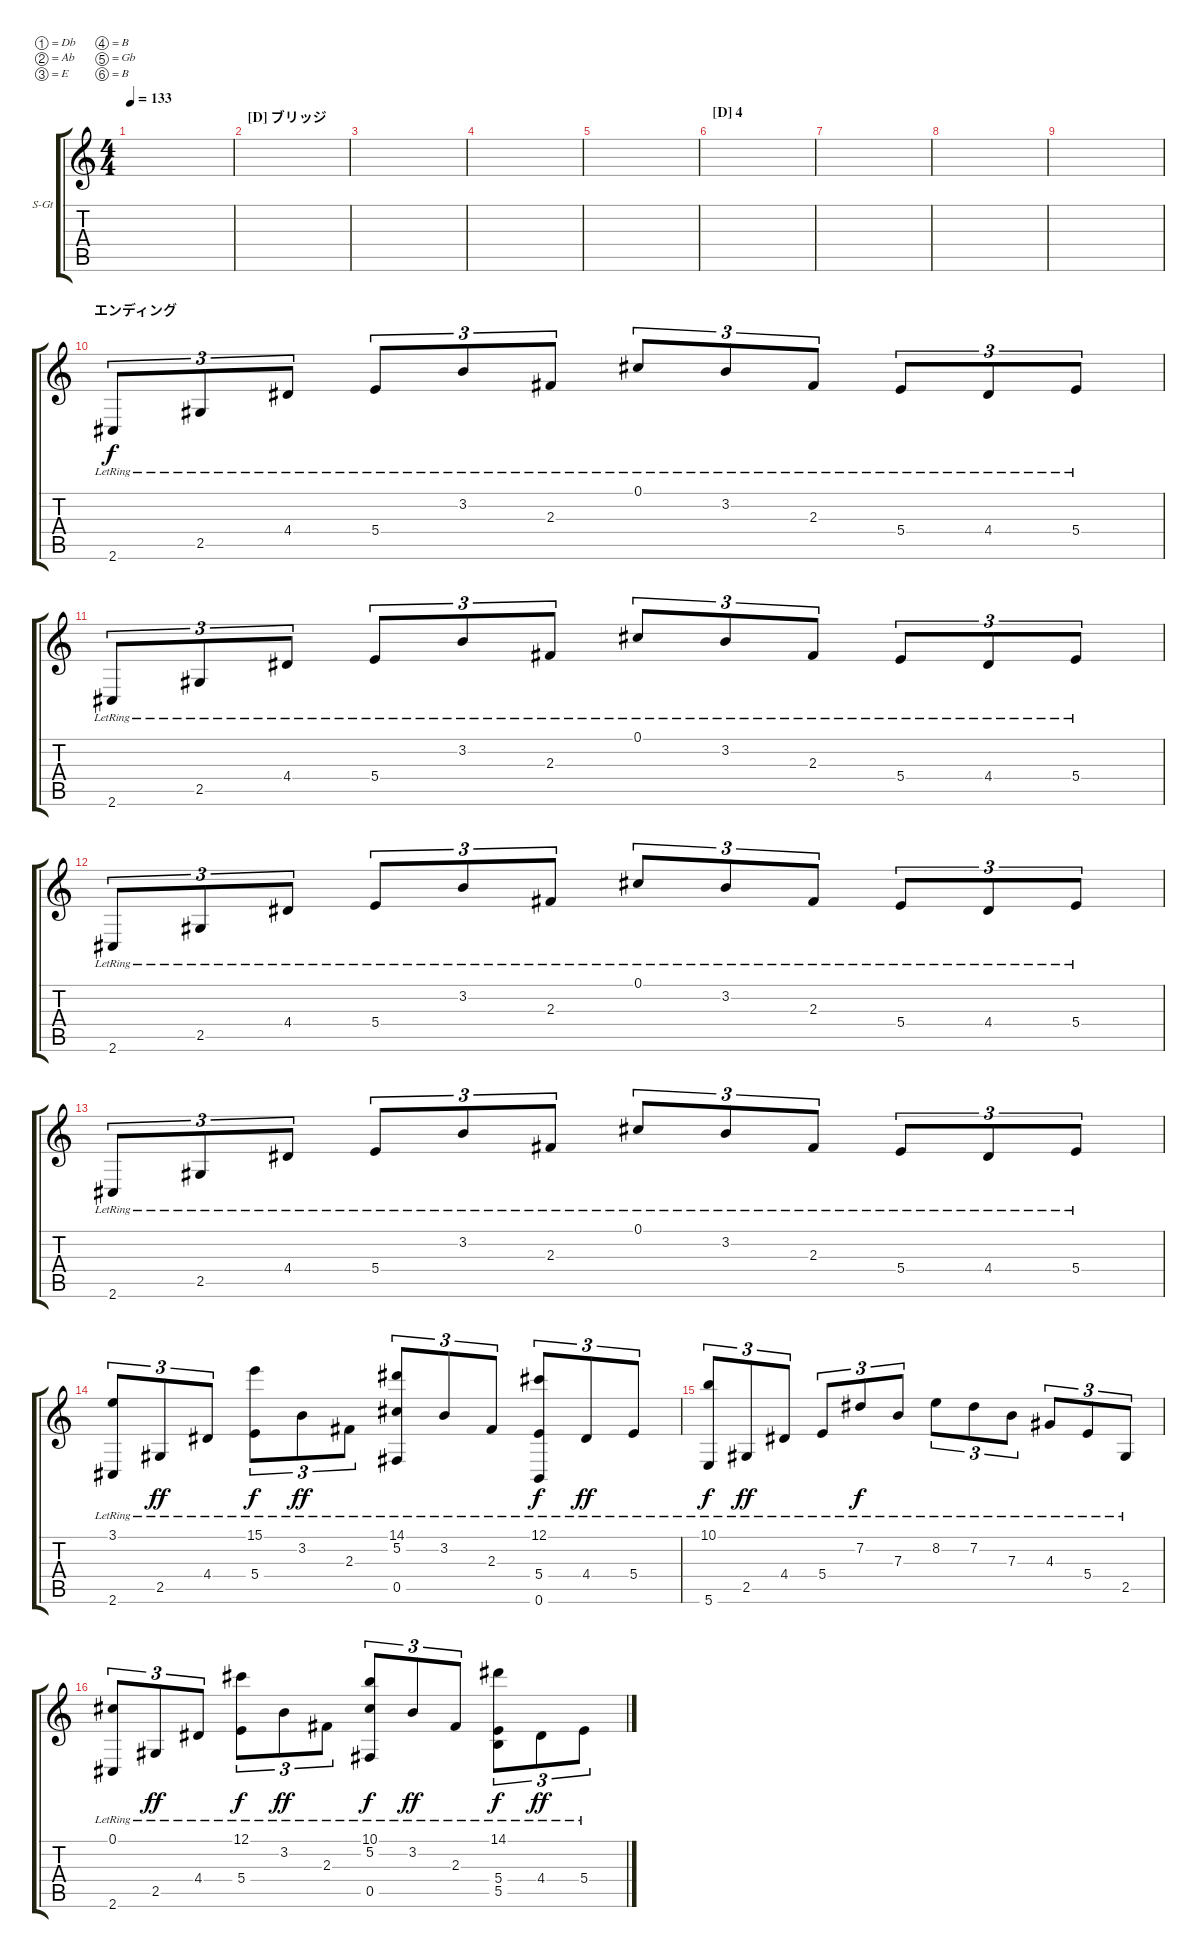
\bracketExtendMode groupsimilarinstruments
\firstSystemTrackNameOrientation horizontal
\otherSystemsTrackNameOrientation horizontal
\track ("piano" "S-Gt") {instrument acousticgrandpiano}
\staff {score tabs}
\tuning (Db4 Ab3 E3 B2 Gb2 B1)
\displaytranspose 12
\ts (4 4)
\tempo 133
\clef g2
\ks c
|
\section ("D" "ブリッジ")
|
|
|
|
\section ("D" "4")
|
|
|
|
\section ("" "エンディング")
2.6{lr}.8{tu (3 2)} 2.5{lr}.8{tu (3 2)} 4.4{lr}.8{tu (3 2)} 5.4{lr}.8{tu (3 2)} 3.2{lr}.8{tu (3 2)} 2.3{lr}.8{tu (3 2)} 0.1{lr}.8{tu (3 2)} 3.2{lr}.8{tu (3 2)} 2.3{lr}.8{tu (3 2)} 5.4{lr}.8{tu (3 2)} 4.4{lr}.8{tu (3 2)} 5.4{lr}.8{tu (3 2)} |
2.6{lr}.8{tu (3 2)} 2.5{lr}.8{tu (3 2)} 4.4{lr}.8{tu (3 2)} 5.4{lr}.8{tu (3 2)} 3.2{lr}.8{tu (3 2)} 2.3{lr}.8{tu (3 2)} 0.1{lr}.8{tu (3 2)} 3.2{lr}.8{tu (3 2)} 2.3{lr}.8{tu (3 2)} 5.4{lr}.8{tu (3 2)} 4.4{lr}.8{tu (3 2)} 5.4{lr}.8{tu (3 2)} |
2.6{lr}.8{tu (3 2)} 2.5{lr}.8{tu (3 2)} 4.4{lr}.8{tu (3 2)} 5.4{lr}.8{tu (3 2)} 3.2{lr}.8{tu (3 2)} 2.3{lr}.8{tu (3 2)} 0.1{lr}.8{tu (3 2)} 3.2{lr}.8{tu (3 2)} 2.3{lr}.8{tu (3 2)} 5.4{lr}.8{tu (3 2)} 4.4{lr}.8{tu (3 2)} 5.4{lr}.8{tu (3 2)} |
2.6{lr}.8{tu (3 2)} 2.5{lr}.8{tu (3 2)} 4.4{lr}.8{tu (3 2)} 5.4{lr}.8{tu (3 2)} 3.2{lr}.8{tu (3 2)} 2.3{lr}.8{tu (3 2)} 0.1{lr}.8{tu (3 2)} 3.2{lr}.8{tu (3 2)} 2.3{lr}.8{tu (3 2)} 5.4{lr}.8{tu (3 2)} 4.4{lr}.8{tu (3 2)} 5.4{lr}.8{tu (3 2)} |
(3.1{lr} 2.6{lr}).8{tu (3 2) dy f} 2.5{lr}.8{tu (3 2) dy ff} 4.4{lr}.8{tu (3 2)} (15.1{lr} 5.4{lr}).8{tu (3 2) dy f} 3.2{lr}.8{tu (3 2) dy ff} 2.3{lr}.8{tu (3 2)} (14.1{lr} 5.2{lr} 0.5{lr}).8{tu (3 2)} 3.2{lr}.8{tu (3 2)} 2.3{lr}.8{tu (3 2)} (12.1{lr} 5.4{lr} 0.6{lr}).8{tu (3 2) dy f} 4.4{lr}.8{tu (3 2) dy ff} 5.4{lr}.8{tu (3 2)} |
(10.1{lr} 5.6{lr}).8{tu (3 2) dy f} 2.5{lr}.8{tu (3 2) dy ff} 4.4{lr}.8{tu (3 2)} 5.4{lr}.8{tu (3 2)} 7.2{lr}.8{tu (3 2) dy f} 7.3{lr}.8{tu (3 2)} 8.2{lr}.8{tu (3 2)} 7.2{lr}.8{tu (3 2)} 7.3{lr}.8{tu (3 2)} 4.3{lr}.8{tu (3 2)} 5.4{lr}.8{tu (3 2)} 2.5{lr}.8{tu (3 2)} |
(0.1{lr} 2.6{lr}).8{tu (3 2)} 2.5{lr}.8{tu (3 2) dy ff} 4.4{lr}.8{tu (3 2)} (12.1{lr} 5.4{lr}).8{tu (3 2) dy f} 3.2{lr}.8{tu (3 2) dy ff} 2.3{lr}.8{tu (3 2)} (10.1{lr} 5.2{lr} 0.5{lr}).8{tu (3 2) dy f} 3.2{lr}.8{tu (3 2) dy ff} 2.3{lr}.8{tu (3 2)} (14.1{lr} 5.4{lr} 5.5{lr}).8{tu (3 2) dy f} 4.4{lr}.8{tu (3 2) dy ff} 5.4{lr}.8{tu (3 2)}
